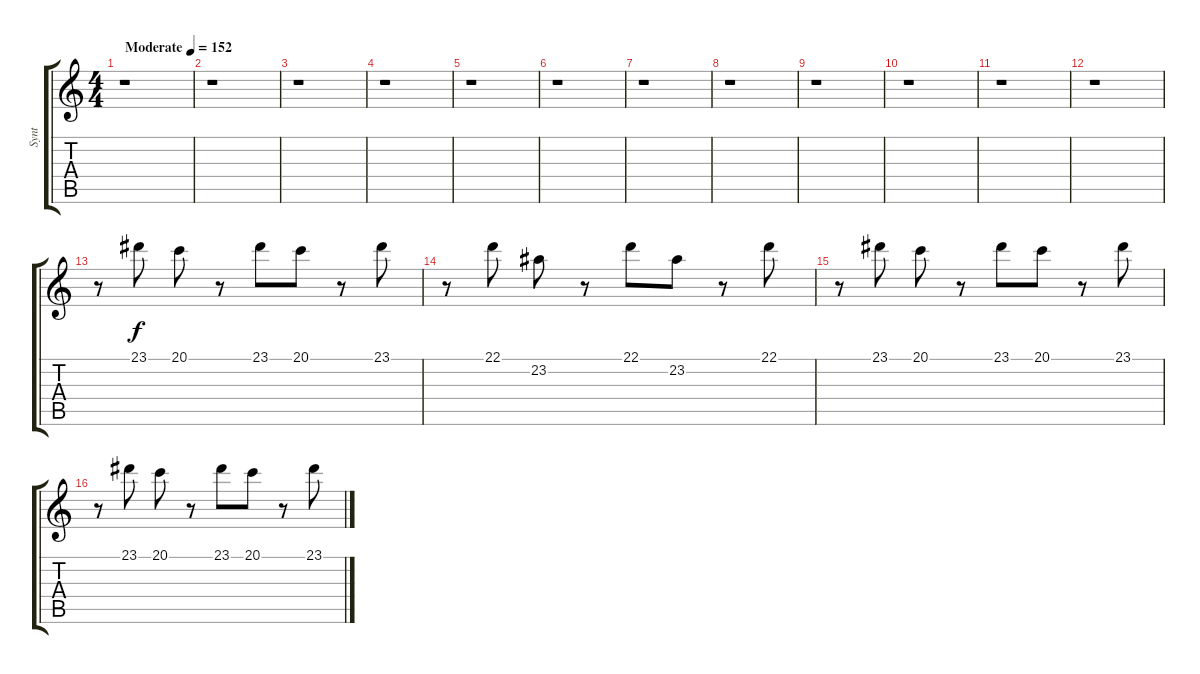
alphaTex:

\track ("Synt" "Synt") {instrument lead1square}
\staff {score tabs}
\tuning (E4 B3 G3 D3 A2 E2) {hide}
\ts (4 4)
\tempo (152 "Moderate")
\clef g2
\ks c
r.1{dy f instrument lead1square} |
r.1 |
r.1 |
r.1 |
r.1 |
r.1 |
r.1 |
r.1 |
r.1 |
r.1 |
r.1 |
r.1 |
r.8 23.1.8 20.1.8 r.8 23.1.8 20.1.8 r.8 23.1.8 |
r.8 22.1.8 23.2.8 r.8 22.1.8 23.2.8 r.8 22.1.8 |
r.8 23.1.8 20.1.8 r.8 23.1.8 20.1.8 r.8 23.1.8 |
r.8 23.1.8 20.1.8 r.8 23.1.8 20.1.8 r.8 23.1.8
